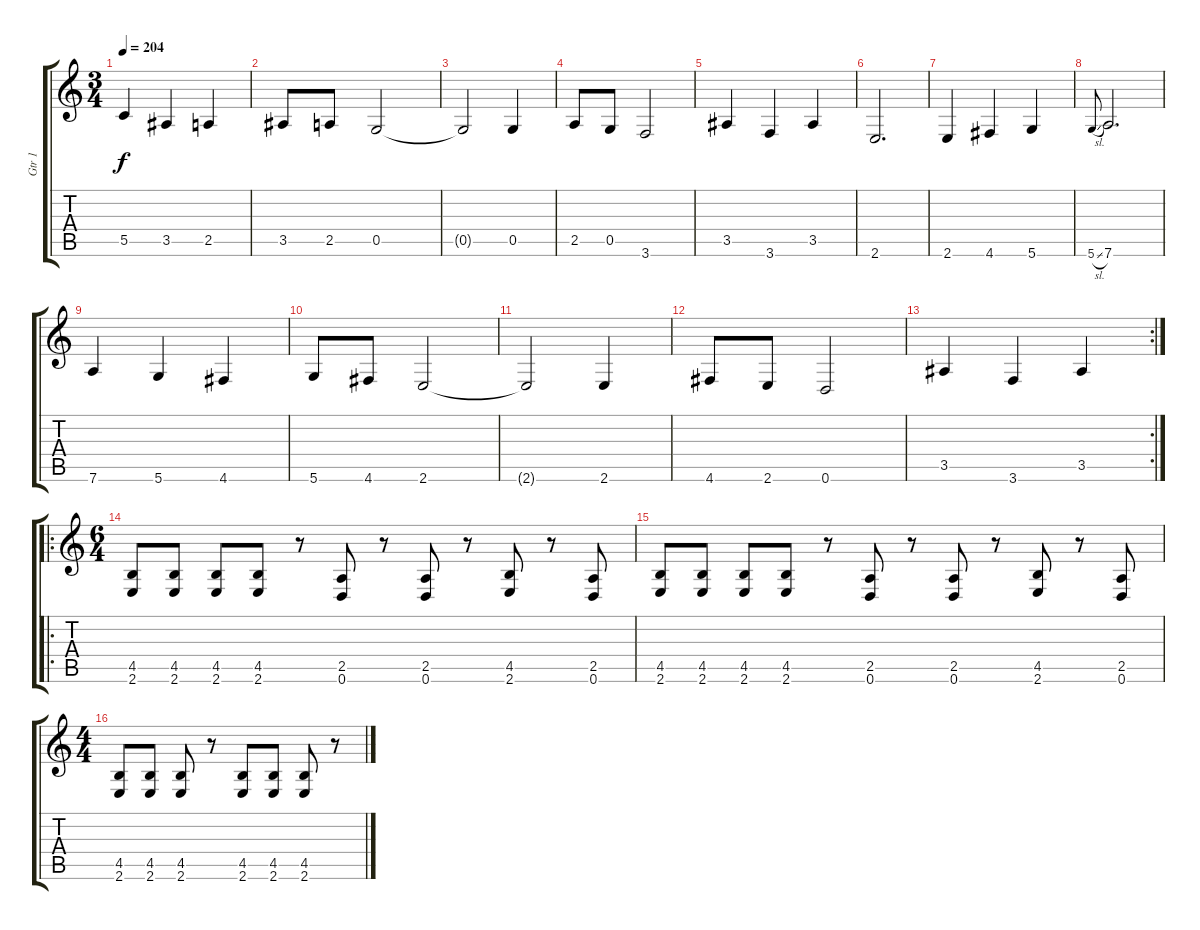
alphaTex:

\track ("Gtr 1" "Gtr 1") {instrument distortionguitar}
\staff {score tabs}
\tuning (D4 A3 F3 C3 G2 D2) {hide}
\ts (3 4)
\tempo 204
\clef g2
\ks c
5.5.4{dy f} 3.5.4 2.5.4 |
3.5.8 2.5.8 0.5.2 |
0.5{t}.2 0.5.4 |
2.5.8 0.5.8 3.6.2 |
3.5.4 3.6.4 3.5.4 |
2.6.2{d} |
2.6.4 4.6.4 5.6.4 |
5.6{sl}.8{gr onbeat} 7.6.2{d} |
7.6.4 5.6.4 4.6.4 |
5.6.8 4.6.8 2.6.2 |
2.6{t}.2 2.6.4 |
4.6.8 2.6.8 0.6.2 |
\rc 2
3.5.4 3.6.4 3.5.4 |
\ro
\ts (6 4)
(4.5 2.6).8 (4.5 2.6).8 (4.5 2.6).8 (4.5 2.6).8 r.8 (2.5 0.6).8 r.8 (2.5 0.6).8 r.8 (4.5 2.6).8 r.8 (2.5 0.6).8 |
(4.5 2.6).8 (4.5 2.6).8 (4.5 2.6).8 (4.5 2.6).8 r.8 (2.5 0.6).8 r.8 (2.5 0.6).8 r.8 (4.5 2.6).8 r.8 (2.5 0.6).8 |
\ts (4 4)
(4.5 2.6).8 (4.5 2.6).8 (4.5 2.6).8 r.8 (4.5 2.6).8 (4.5 2.6).8 (4.5 2.6).8 r.8
